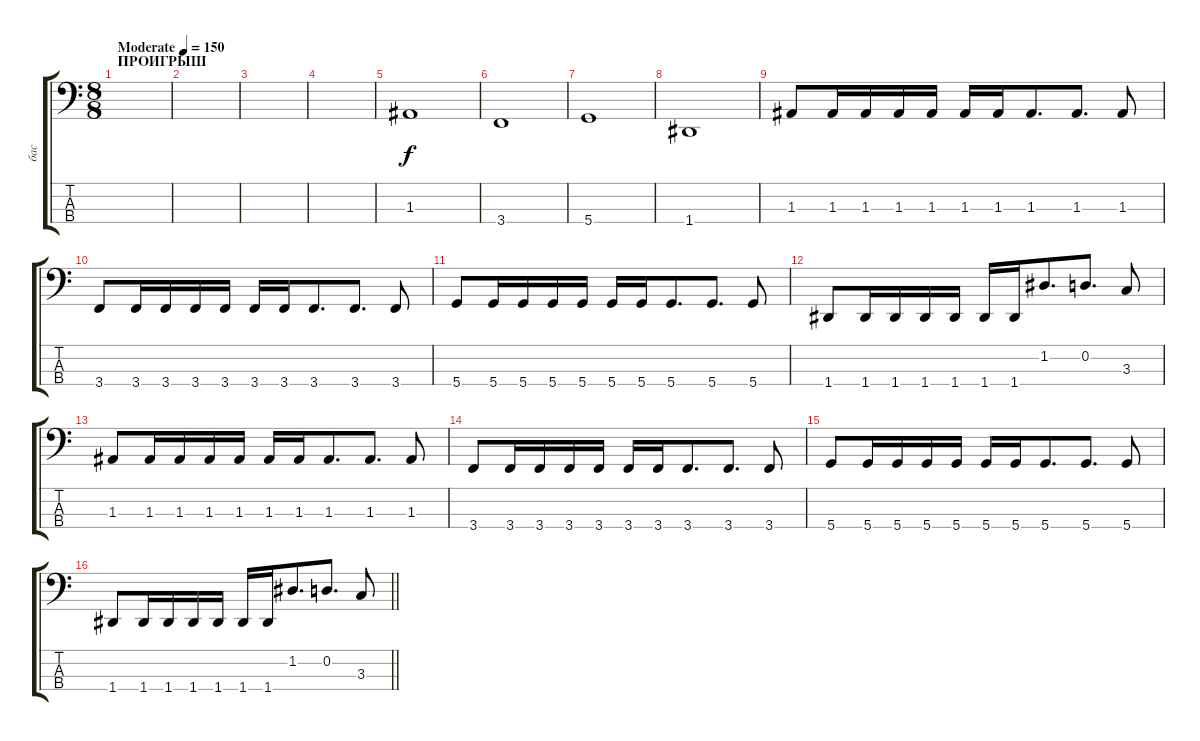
\track ("бас" "бас") {instrument electricbassfinger}
\staff {score tabs}
\tuning (G2 D2 A1 D1) {hide}
\ts (8 8)
\section ("" "ПРОИГРЫШ")
\tempo (150 "Moderate")
\clef f4
\ks c
|
|
|
|
1.3.1 |
3.4.1 |
5.4.1 |
1.4.1 |
1.3.8 1.3.16 1.3.16 1.3.16 1.3.16 1.3.16 1.3.16 1.3.8{d} 1.3.8{d} 1.3.8 |
3.4.8 3.4.16 3.4.16 3.4.16 3.4.16 3.4.16 3.4.16 3.4.8{d} 3.4.8{d} 3.4.8 |
5.4.8 5.4.16 5.4.16 5.4.16 5.4.16 5.4.16 5.4.16 5.4.8{d} 5.4.8{d} 5.4.8 |
1.4.8 1.4.16 1.4.16 1.4.16 1.4.16 1.4.16 1.4.16 1.2.8{d} 0.2.8{d} 3.3.8 |
1.3.8 1.3.16 1.3.16 1.3.16 1.3.16 1.3.16 1.3.16 1.3.8{d} 1.3.8{d} 1.3.8 |
3.4.8 3.4.16 3.4.16 3.4.16 3.4.16 3.4.16 3.4.16 3.4.8{d} 3.4.8{d} 3.4.8 |
5.4.8 5.4.16 5.4.16 5.4.16 5.4.16 5.4.16 5.4.16 5.4.8{d} 5.4.8{d} 5.4.8 |
\barLineRight lightlight
1.4.8 1.4.16 1.4.16 1.4.16 1.4.16 1.4.16 1.4.16 1.2.8{d} 0.2.8{d} 3.3.8
